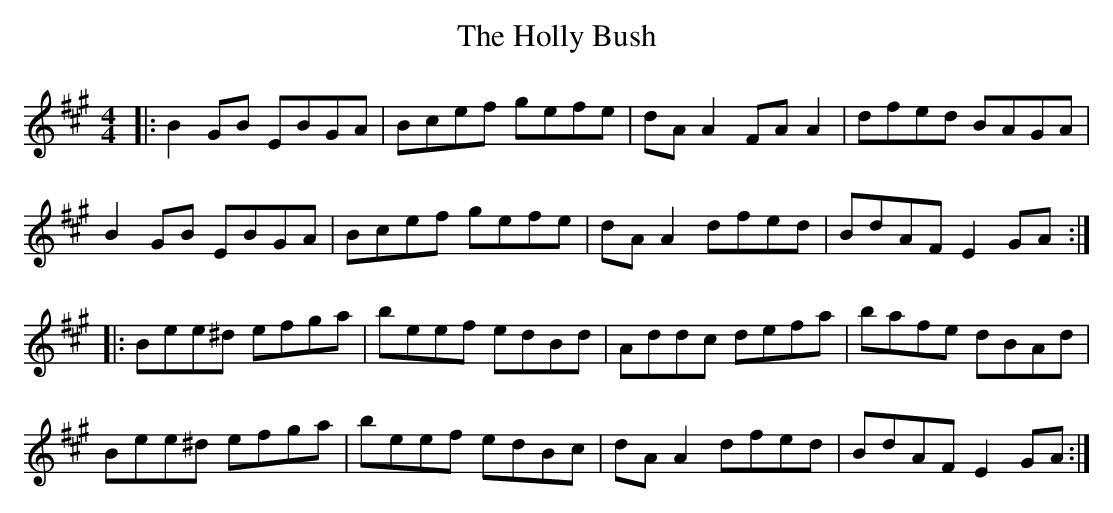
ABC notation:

X:1
T: The Holly Bush
M: 4/4
L: 1/8
K: Emix
|:B2GB EBGA|Bcef gefe|dAA2 FAA2|dfed BAGA|
B2GB EBGA|Bcef gefe|dAA2 dfed|BdAF E2GA:|
|:Bee^d efga|beef edBd|Addc defa|bafe dBAd|
Bee^d efga|beef edBc|dAA2 dfed|BdAF E2GA:|
